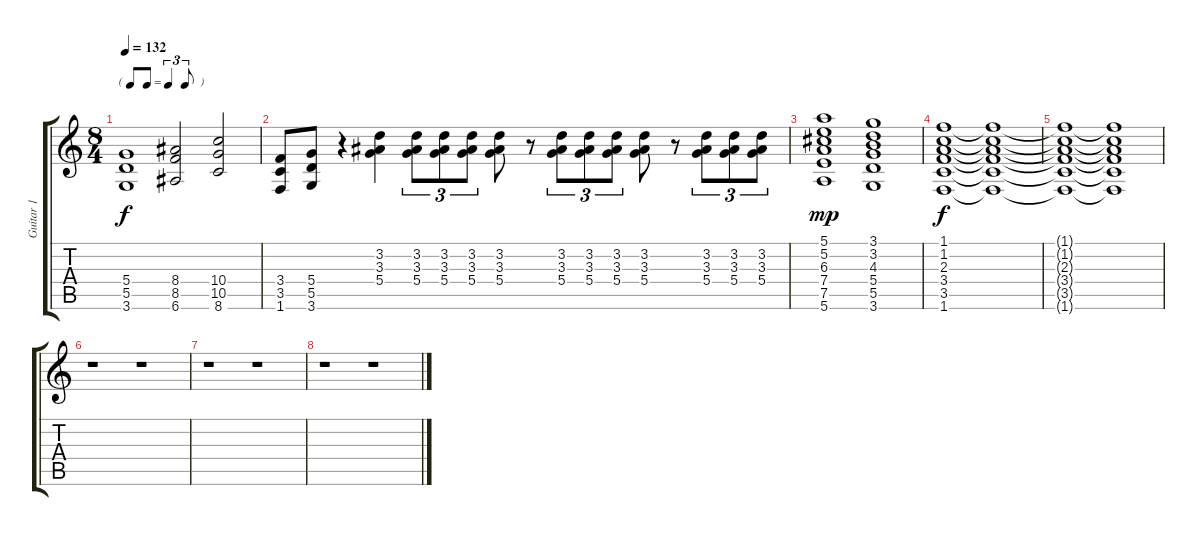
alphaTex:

\track ("Guitar 1" "Guitar 1") {instrument distortionguitar}
\staff {score tabs}
\tuning (E4 B3 G3 D3 A2 E2) {hide}
\ts (8 4)
\tf triplet8th
\tempo 132
\clef g2
\ks c
(5.4 5.5 3.6).1{dy f} (8.4 8.5 6.6).2 (10.4 10.5 8.6).2 |
(3.4 3.5 1.6).8 (5.4 5.5 3.6).8 r.4 (3.2 3.3 5.4).4 (3.2 3.3 5.4).8{tu (3 2)} (3.2 3.3 5.4).8{tu (3 2)} (3.2 3.3 5.4).8{tu (3 2)} (3.2 3.3 5.4).8 r.8 (3.2 3.3 5.4).8{tu (3 2)} (3.2 3.3 5.4).8{tu (3 2)} (3.2 3.3 5.4).8{tu (3 2)} (3.2 3.3 5.4).8 r.8 (3.2 3.3 5.4).8{tu (3 2)} (3.2 3.3 5.4).8{tu (3 2)} (3.2 3.3 5.4).8{tu (3 2)} |
(5.1 5.2 6.3 7.4 7.5 5.6).1{dy mp} (3.1 3.2 4.3 5.4 5.5 3.6).1 |
(1.1 1.2 2.3 3.4 3.5 1.6).1{dy f} (1.1{t} 1.2{t} 2.3{t} 3.4{t} 3.5{t} 1.6{t}).1 |
(1.1{t} 1.2{t} 2.3{t} 3.4{t} 3.5{t} 1.6{t}).1 (1.1{t} 1.2{t} 2.3{t} 3.4{t} 3.5{t} 1.6{t}).1 |
r.1 r.1 |
r.1 r.1 |
r.1 r.1
